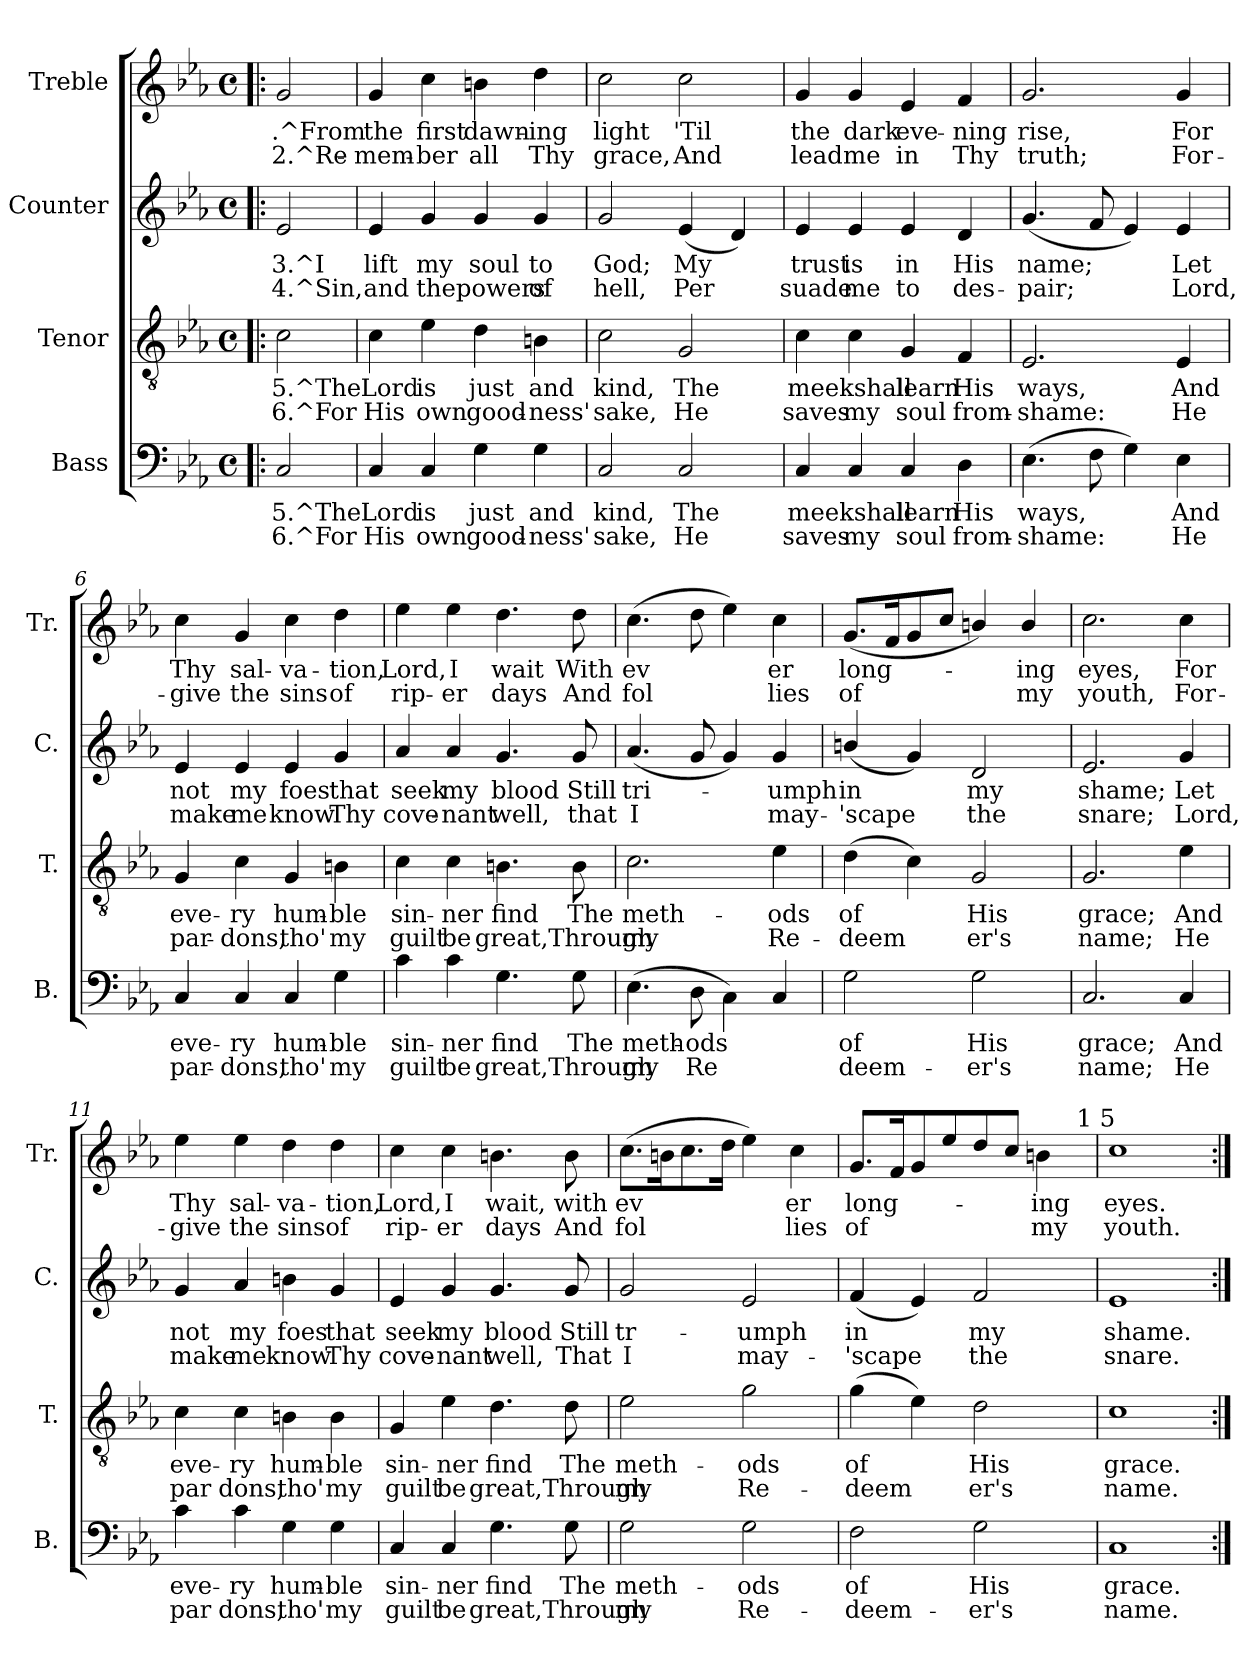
**kern	**text	**text	**kern	**text	**text	**kern	**text	**text	**kern	**text	**text
*part4	*part4	*part4	*part3	*part3	*part3	*part2	*part2	*part2	*part1	*part1	*part1
*staff4	*staff4	*staff4	*staff3	*staff3	*staff3	*staff2	*staff2	*staff2	*staff1	*staff1	*staff1
*I"Bass	*	*	*I"Tenor	*	*	*I"Counter	*	*	*I"Treble	*	*
*I'B.	*	*	*I'T.	*	*	*I'C.	*	*	*I'Tr.	*	*
!!LO:PB:g=z
*stria5	*	*	*stria5	*	*	*stria5	*	*	*stria5	*	*
*clefF4	*	*	*clefGv2	*	*	*clefG2	*	*	*clefG2	*	*
*k[b-e-a-]	*	*	*k[b-e-a-]	*	*	*k[b-e-a-]	*	*	*k[b-e-a-]	*	*
*E-:	*	*	*E-:	*	*	*E-:	*	*	*E-:	*	*
*M4/4	*	*	*M4/4	*	*	*M4/4	*	*	*M4/4	*	*
*met(c)	*	*	*met(c)	*	*	*met(c)	*	*	*met(c)	*	*
=1!|:	=1!|:	=1!|:	=1!|:	=1!|:	=1!|:	=1!|:	=1!|:	=1!|:	=1!|:	=1!|:	=1!|:
!	!LO:LY:a:rj	!LO:LY:a:rj	!	!LO:LY:b:rj	!LO:LY:b:rj	!	!LO:LY:b:rj	!LO:LY:b:rj	!	!LO:LY:b:rj	!LO:LY:b:rj
2C/	5.^The	6.^For	2c\	5.^The	6.^For	2e-/	3.^I	4.^Sin,	2g/	.^From	2.^Re-
=2	=2	=2	=2	=2	=2	=2	=2	=2	=2	=2	=2
!	!LO:LY:a:rj	!LO:LY:a:rj	!	!LO:LY:b:rj	!LO:LY:b:rj	!	!LO:LY:b:rj	!LO:LY:b:rj	!	!LO:LY:b:rj	!LO:LY:b:rj
4C/	Lord	His	4c\	Lord	His	4e-/	lift	and	4g/	-the	mem-
!	!LO:LY:a:rj	!LO:LY:a:rj	!	!LO:LY:b:rj	!LO:LY:b:rj	!	!LO:LY:b:rj	!LO:LY:b:rj	!	!LO:LY:b:rj	!LO:LY:b:rj
4C/	is	own	4e-\	is	own	4g/	my	thepowers	4cc\	-first	ber
!	!LO:LY:a:rj	!LO:LY:a:rj	!	!LO:LY:b:rj	!LO:LY:b:rj	!	!LO:LY:b:rj	!LO:LY:b:rj	!	!LO:LY:b:rj	!LO:LY:b:rj
4G\	just	good-	4d\	just	good-	4g/	soul	.	4bn\	dawn-	-all
!	!LO:LY:a:rj	!LO:LY:a:rj	!	!LO:LY:b:rj	!LO:LY:b:rj	!	!LO:LY:b:rj	!LO:LY:b:rj	!	!LO:LY:b:rj	!LO:LY:b:rj
4G\	-and	ness'	4Bn\	-and	ness'	4g/	to	of	4dd\	ing	Thy
=3	=3	=3	=3	=3	=3	=3	=3	=3	=3	=3	=3
!	!LO:LY:a:rj	!LO:LY:a:rj	!	!LO:LY:b:rj	!LO:LY:b:rj	!	!LO:LY:b:rj	!LO:LY:b:rj	!	!LO:LY:b:rj	!LO:LY:b:rj
2C/	kind,	sake,	2c\	kind,	sake,	2g/	God;	hell,	2cc\	light	grace,
!	!LO:LY:a:rj	!LO:LY:a:rj	!	!LO:LY:b:rj	!LO:LY:b:rj	!	!LO:LY:b:rj	!LO:LY:b:rj	!	!LO:LY:b:rj	!LO:LY:b:rj
2C/	The	He	2G/	The	He	(<4e-/	My	Per-	2cc\	'Til	And
!	!	!	!	!	!	!	!LO:LY:b:rj	!LO:LY:b:rj	!	!	!
.	.	.	.	.	.	4d/)	-	-	.	.	.
=4	=4	=4	=4	=4	=4	=4	=4	=4	=4	=4	=4
!	!LO:LY:a:rj	!LO:LY:a:rj	!	!LO:LY:b:rj	!LO:LY:b:rj	!	!LO:LY:b:rj	!LO:LY:b:rj	!	!LO:LY:b:rj	!LO:LY:b:rj
4C/	meekshall	saves	4c\	meekshall	saves	4e-/	-trust	suade	4g/	the	lead
!	!LO:LY:a:rj	!LO:LY:a:rj	!	!LO:LY:b:rj	!LO:LY:b:rj	!	!LO:LY:b:rj	!LO:LY:b:rj	!	!LO:LY:b:rj	!LO:LY:b:rj
4C/	.	my	4c\	.	my	4e-/	is	me	4g/	dark	me
!	!LO:LY:a:rj	!LO:LY:a:rj	!	!LO:LY:b:rj	!LO:LY:b:rj	!	!LO:LY:b:rj	!LO:LY:b:rj	!	!LO:LY:b:rj	!LO:LY:b:rj
4C/	learn	soul	4G/	learn	soul	4e-/	in	to	4e-/	eve-	-in
!	!LO:LY:a:rj	!LO:LY:a:rj	!	!LO:LY:b:rj	!LO:LY:b:rj	!	!LO:LY:b:rj	!LO:LY:b:rj	!	!LO:LY:b:rj	!LO:LY:b:rj
4D\	His	from-	4F/	His	from-	4d/	His	des-	4f/	ning	Thy
=5	=5	=5	=5	=5	=5	=5	=5	=5	=5	=5	=5
!	!LO:LY:a:rj	!LO:LY:a:rj	!	!LO:LY:b:rj	!LO:LY:b:rj	!	!LO:LY:b:rj	!LO:LY:b:rj	!	!LO:LY:b:rj	!LO:LY:b:rj
(>4.E-\	-ways,	shame:	2.E-/	-ways,	shame:	(<4.g/	-name;	pair;	2.g/	rise,	truth;
!	!LO:LY:a:rj	!LO:LY:a:rj	!	!	!	!	!LO:LY:b:rj	!LO:LY:b:rj	!	!	!
8F\	.	.	.	.	.	8f/	.	.	.	.	.
!	!LO:LY:a:rj	!LO:LY:a:rj	!	!	!	!	!LO:LY:b:rj	!LO:LY:b:rj	!	!	!
4G\)	.	.	.	.	.	4e-/)	.	.	.	.	.
!	!LO:LY:a:rj	!LO:LY:a:rj	!	!LO:LY:b:rj	!LO:LY:b:rj	!	!LO:LY:b:rj	!LO:LY:b:rj	!	!LO:LY:b:rj	!LO:LY:b:rj
4E-\	And	He	4E-/	And	He	4e-/	Let	Lord,	4g/	For	For-
=6	=6	=6	=6	=6	=6	=6	=6	=6	=6	=6	=6
!	!LO:LY:a:rj	!LO:LY:a:rj	!	!LO:LY:b:rj	!LO:LY:b:rj	!	!LO:LY:b:rj	!LO:LY:b:rj	!	!LO:LY:b:rj	!LO:LY:b:rj
4C/	eve-	-par-	4G/	eve-	-par-	4e-/	not	make	4cc\	-Thy	give
!	!LO:LY:a:rj	!LO:LY:a:rj	!	!LO:LY:b:rj	!LO:LY:b:rj	!	!LO:LY:b:rj	!LO:LY:b:rj	!	!LO:LY:b:rj	!LO:LY:b:rj
4C/	-ry	dons,	4c\	-ry	dons,	4e-/	my	me	4g/	sal-	-the
!	!LO:LY:a:rj	!LO:LY:a:rj	!	!LO:LY:b:rj	!LO:LY:b:rj	!	!LO:LY:b:rj	!LO:LY:b:rj	!	!LO:LY:b:rj	!LO:LY:b:rj
4C/	hum-	-tho'	4G/	hum-	-tho'	4e-/	foes	know	4cc\	va-	-sins
!	!LO:LY:a:rj	!LO:LY:a:rj	!	!LO:LY:b:rj	!LO:LY:b:rj	!	!LO:LY:b:rj	!LO:LY:b:rj	!	!LO:LY:b:rj	!LO:LY:b:rj
4G\	ble	my	4Bn\	ble	my	4g/	that	Thy	4dd\	tion,	of
=7	=7	=7	=7	=7	=7	=7	=7	=7	=7	=7	=7
!	!LO:LY:a:rj	!LO:LY:a:rj	!	!LO:LY:b:rj	!LO:LY:b:rj	!	!LO:LY:b:rj	!LO:LY:b:rj	!	!LO:LY:b:rj	!LO:LY:b:rj
4c\	sin-	-guilt	4c\	sin-	-guilt	4a-/	seek	cove-	4ee-\	Lord,	rip-
!	!LO:LY:a:rj	!LO:LY:a:rj	!	!LO:LY:b:rj	!LO:LY:b:rj	!	!LO:LY:b:rj	!LO:LY:b:rj	!	!LO:LY:b:rj	!LO:LY:b:rj
4c\	ner	be	4c\	ner	be	4a-/	-my	nant	4ee-\	-I	er
!	!LO:LY:a:rj	!LO:LY:a:rj	!	!LO:LY:b:rj	!LO:LY:b:rj	!	!LO:LY:b:rj	!LO:LY:b:rj	!	!LO:LY:b:rj	!LO:LY:b:rj
4.G\	find	great,Through	4.Bn\	find	great,Through	4.g/	blood	well,	4.dd\	wait	days
!	!LO:LY:a:rj	!LO:LY:a:rj	!	!LO:LY:b:rj	!LO:LY:b:rj	!	!LO:LY:b:rj	!LO:LY:b:rj	!	!LO:LY:b:rj	!LO:LY:b:rj
8G\	The	.	8B\	The	.	8g/	Still	that	8dd\	With	And
!!LO:PB:g=z
=8	=8	=8	=8	=8	=8	=8	=8	=8	=8	=8	=8
!	!LO:LY:a:rj	!LO:LY:a:rj	!	!LO:LY:b:rj	!LO:LY:b:rj	!	!LO:LY:b:rj	!LO:LY:b:rj	!	!LO:LY:b:rj	!LO:LY:b:rj
(>4.E-\	meth-	-my	2.c\	meth-	-my	(<4.a-/	tri-	-I	(>4.cc\	ev-	-fol-
!	!LO:LY:a:rj	!LO:LY:a:rj	!	!	!	!	!LO:LY:b:rj	!LO:LY:b:rj	!	!LO:LY:b:rj	!LO:LY:b:rj
8D\	ods	Re-	.	.	.	8g/	.	.	8dd\	--	-
!	!LO:LY:a:rj	!LO:LY:a:rj	!	!	!	!	!LO:LY:b:rj	!LO:LY:b:rj	!	!LO:LY:b:rj	!LO:LY:b:rj
4C\)	-	-	.	.	.	4g/)	.	.	4ee-\)	-	-
!	!LO:LY:a:rj	!LO:LY:a:rj	!	!LO:LY:b:rj	!LO:LY:b:rj	!	!LO:LY:b:rj	!LO:LY:b:rj	!	!LO:LY:b:rj	!LO:LY:b:rj
4C/	-	-	4e-\	ods	Re-	4g/	umph	may-	4cc\	er	lies
=9	=9	=9	=9	=9	=9	=9	=9	=9	=9	=9	=9
!	!LO:LY:a:rj	!LO:LY:a:rj	!	!LO:LY:b:rj	!LO:LY:b:rj	!	!LO:LY:b:rj	!LO:LY:b:rj	!	!LO:LY:b:rj	!LO:LY:b:rj
2G\	-of	deem-	(>4d\	-of	deem-	(<4bn/	-in	'scape	(<8.g/L	long-	-of
!	!	!	!	!	!	!	!	!	!	!LO:LY:b:rj	!LO:LY:b:rj
.	.	.	.	.	.	.	.	.	16f/	.	.
!	!	!	!	!LO:LY:b:rj	!LO:LY:b:rj	!	!LO:LY:b:rj	!LO:LY:b:rj	!	!LO:LY:b:rj	!LO:LY:b:rj
.	.	.	4c\)	--	-	4g/)	.	.	8g/	.	.
!	!	!	!	!	!	!	!	!	!	!LO:LY:b:rj	!LO:LY:b:rj
.	.	.	.	.	.	.	.	.	8cc/J	.	.
!	!LO:LY:a:rj	!LO:LY:a:rj	!	!LO:LY:b:rj	!LO:LY:b:rj	!	!LO:LY:b:rj	!LO:LY:b:rj	!	!LO:LY:b:rj	!LO:LY:b:rj
2G\	-His	er's	2G/	His	er's	2d/	my	the	4bn/)	.	.
!	!	!	!	!	!	!	!	!	!	!LO:LY:b:rj	!LO:LY:b:rj
.	.	.	.	.	.	.	.	.	4b>/	ing	my
=10	=10	=10	=10	=10	=10	=10	=10	=10	=10	=10	=10
!	!LO:LY:a:rj	!LO:LY:a:rj	!	!LO:LY:b:rj	!LO:LY:b:rj	!	!LO:LY:b:rj	!LO:LY:b:rj	!	!LO:LY:b:rj	!LO:LY:b:rj
2.C/	grace;	name;	2.G/	grace;	name;	2.e-/	shame;	snare;	2.cc\	eyes,	youth,
!	!LO:LY:a:rj	!LO:LY:a:rj	!	!LO:LY:b:rj	!LO:LY:b:rj	!	!LO:LY:b:rj	!LO:LY:b:rj	!	!LO:LY:b:rj	!LO:LY:b:rj
4C/	And	He	4e-\	And	He	4g/	Let	Lord,	4cc\	For	For-
=11	=11	=11	=11	=11	=11	=11	=11	=11	=11	=11	=11
!	!LO:LY:a:rj	!LO:LY:a:rj	!	!LO:LY:b:rj	!LO:LY:b:rj	!	!LO:LY:b:rj	!LO:LY:b:rj	!	!LO:LY:b:rj	!LO:LY:b:rj
4c\	eve-	-par	4c\	eve-	-par	4g/	not	make	4ee-\	-Thy	give
!	!LO:LY:a:rj	!LO:LY:a:rj	!	!LO:LY:b:rj	!LO:LY:b:rj	!	!LO:LY:b:rj	!LO:LY:b:rj	!	!LO:LY:b:rj	!LO:LY:b:rj
4c\	ry	dons,	4c\	ry	dons,	4a-/	my	me	4ee-\	sal-	-the
!	!LO:LY:a:rj	!LO:LY:a:rj	!	!LO:LY:b:rj	!LO:LY:b:rj	!	!LO:LY:b:rj	!LO:LY:b:rj	!	!LO:LY:b:rj	!LO:LY:b:rj
4G\	hum-	-tho'	4Bn\	hum-	-tho'	4bn\	foes	know	4dd\	va-	-sins
!	!LO:LY:a:rj	!LO:LY:a:rj	!	!LO:LY:b:rj	!LO:LY:b:rj	!	!LO:LY:b:rj	!LO:LY:b:rj	!	!LO:LY:b:rj	!LO:LY:b:rj
4G\	ble	my	4B\	ble	my	4g/	that	Thy	4dd\	tion,	of
=12	=12	=12	=12	=12	=12	=12	=12	=12	=12	=12	=12
!	!LO:LY:a:rj	!LO:LY:a:rj	!	!LO:LY:b:rj	!LO:LY:b:rj	!	!LO:LY:b:rj	!LO:LY:b:rj	!	!LO:LY:b:rj	!LO:LY:b:rj
4C/	sin-	-guilt	4G/	sin-	-guilt	4e-/	seek	cove-	4cc\	Lord,	rip-
!	!LO:LY:a:rj	!LO:LY:a:rj	!	!LO:LY:b:rj	!LO:LY:b:rj	!	!LO:LY:b:rj	!LO:LY:b:rj	!	!LO:LY:b:rj	!LO:LY:b:rj
4C/	ner	be	4e-\	ner	be	4g/	-my	nant	4cc\	-I	er
!	!LO:LY:a:rj	!LO:LY:a:rj	!	!LO:LY:b:rj	!LO:LY:b:rj	!	!LO:LY:b:rj	!LO:LY:b:rj	!	!LO:LY:b:rj	!LO:LY:b:rj
4.G\	find	great,Through	4.d\	find	great,Through	4.g/	blood	well,	4.bn\	wait,	days
!	!LO:LY:a:rj	!LO:LY:a:rj	!	!LO:LY:b:rj	!LO:LY:b:rj	!	!LO:LY:b:rj	!LO:LY:b:rj	!	!LO:LY:b:rj	!LO:LY:b:rj
8G\	The	.	8d\	The	.	8g/	Still	That	8b\	with	And
=13	=13	=13	=13	=13	=13	=13	=13	=13	=13	=13	=13
!	!LO:LY:a:rj	!LO:LY:a:rj	!	!LO:LY:b:rj	!LO:LY:b:rj	!	!LO:LY:b:rj	!LO:LY:b:rj	!	!LO:LY:b:rj	!LO:LY:b:rj
2G\	meth-	-my	2e-\	meth-	-my	2g/	tr-	-I	(>8.cc\L	ev-	-fol-
!	!	!	!	!	!	!	!	!	!	!LO:LY:b:rj	!LO:LY:b:rj
.	.	.	.	.	.	.	.	.	16bn\	--	-
!	!	!	!	!	!	!	!	!	!	!LO:LY:b:rj	!LO:LY:b:rj
.	.	.	.	.	.	.	.	.	8.cc\	-	-
!	!	!	!	!	!	!	!	!	!	!LO:LY:b:rj	!LO:LY:b:rj
.	.	.	.	.	.	.	.	.	16dd\J	-	-
!	!LO:LY:a:rj	!LO:LY:a:rj	!	!LO:LY:b:rj	!LO:LY:b:rj	!	!LO:LY:b:rj	!LO:LY:b:rj	!	!LO:LY:b:rj	!LO:LY:b:rj
2G\	ods	Re-	2g\	ods	Re-	2e-/	umph	may-	4ee-\)	-	-
!	!	!	!	!	!	!	!	!	!	!LO:LY:b:rj	!LO:LY:b:rj
.	.	.	.	.	.	.	.	.	4cc\	er	lies
=14	=14	=14	=14	=14	=14	=14	=14	=14	=14	=14	=14
!	!LO:LY:a:rj	!LO:LY:a:rj	!	!LO:LY:b:rj	!LO:LY:b:rj	!	!LO:LY:b:rj	!LO:LY:b:rj	!	!LO:LY:b:rj	!LO:LY:b:rj
*	*	*	*	*	*	*	*	*	*^	*	*
2F\	-of	deem-	(>4g\	-of	deem-	(<4f/	-in	'scape	8.g/L	2...ryy	long-	-of
!	!	!	!	!	!	!	!	!	!	!	!LO:LY:b:rj	!LO:LY:b:rj
.	.	.	.	.	.	.	.	.	16f/	.	.	.
!	!	!	!	!LO:LY:b:rj	!LO:LY:b:rj	!	!LO:LY:b:rj	!LO:LY:b:rj	!	!	!LO:LY:b:rj	!LO:LY:b:rj
.	.	.	4e-\)	--	-	4e-/)	.	.	8g/	.	.	.
!	!	!	!	!	!	!	!	!	!	!	!LO:LY:b:rj	!LO:LY:b:rj
.	.	.	.	.	.	.	.	.	8ee-/	.	.	.
!	!LO:LY:a:rj	!LO:LY:a:rj	!	!LO:LY:b:rj	!LO:LY:b:rj	!	!LO:LY:b:rj	!LO:LY:b:rj	!	!	!LO:LY:b:rj	!LO:LY:b:rj
2G\	-His	er's	2d\	His	er's	2f/	my	the	8dd/	.	.	.
!	!	!	!	!	!	!	!	!	!	!	!LO:LY:b:rj	!LO:LY:b:rj
.	.	.	.	.	.	.	.	.	8cc/J	.	.	.
!	!	!	!	!	!	!	!	!	!	!	!LO:LY:b:rj	!LO:LY:b:rj
.	.	.	.	.	.	.	.	.	4bn\	.	ing	my
!	!	!	!	!	!	!	!	!	!	!LO:TX:a:t=1 5	!	!
.	.	.	.	.	.	.	.	.	.	16ryy	.	.
=15	=15	=15	=15	=15	=15	=15	=15	=15	=15	=15	=15	=15
!	!LO:LY:a:rj	!LO:LY:a:rj	!	!LO:LY:b:rj	!LO:LY:b:rj	!	!LO:LY:b:rj	!LO:LY:b:rj	!	!	!LO:LY:b:rj	!LO:LY:b:rj
*	*	*	*	*	*	*	*	*	*v	*v	*	*
1C	grace.	name.	1c	grace.	name.	1e-	shame.	snare.	1cc	eyes.	youth.
=:|!	=:|!	=:|!	=:|!	=:|!	=:|!	=:|!	=:|!	=:|!	=:|!	=:|!	=:|!
*-	*-	*-	*-	*-	*-	*-	*-	*-	*-	*-	*-
